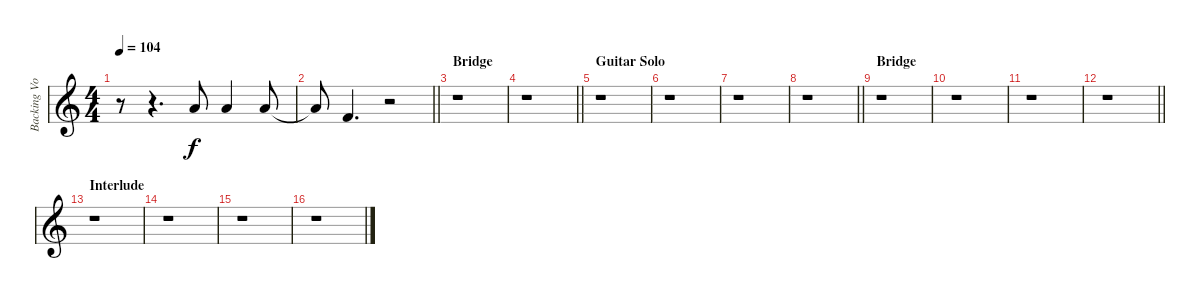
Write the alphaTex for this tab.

\track ("Backing Vocals" "Backing Vo") {instrument lead6voice}
\staff {score}
\tuning (E4 B3 G3 D3 A2 E2) {hide}
\ts (4 4)
\tempo 104
\clef g2
\ks c
r.8{dy f} r.4{d} 10.2.8 10.2.4 10.2.8 |
\barLineRight lightlight
10.2{t}.8 6.2.4{d} r.2 |
\section ("" "Bridge")
r.1 |
\barLineRight lightlight
r.1 |
\section ("" "Guitar Solo")
r.1 |
r.1 |
r.1 |
\barLineRight lightlight
r.1 |
\section ("" "Bridge")
r.1 |
r.1 |
r.1 |
\barLineRight lightlight
r.1 |
\section ("" "Interlude")
r.1 |
r.1 |
r.1 |
r.1
